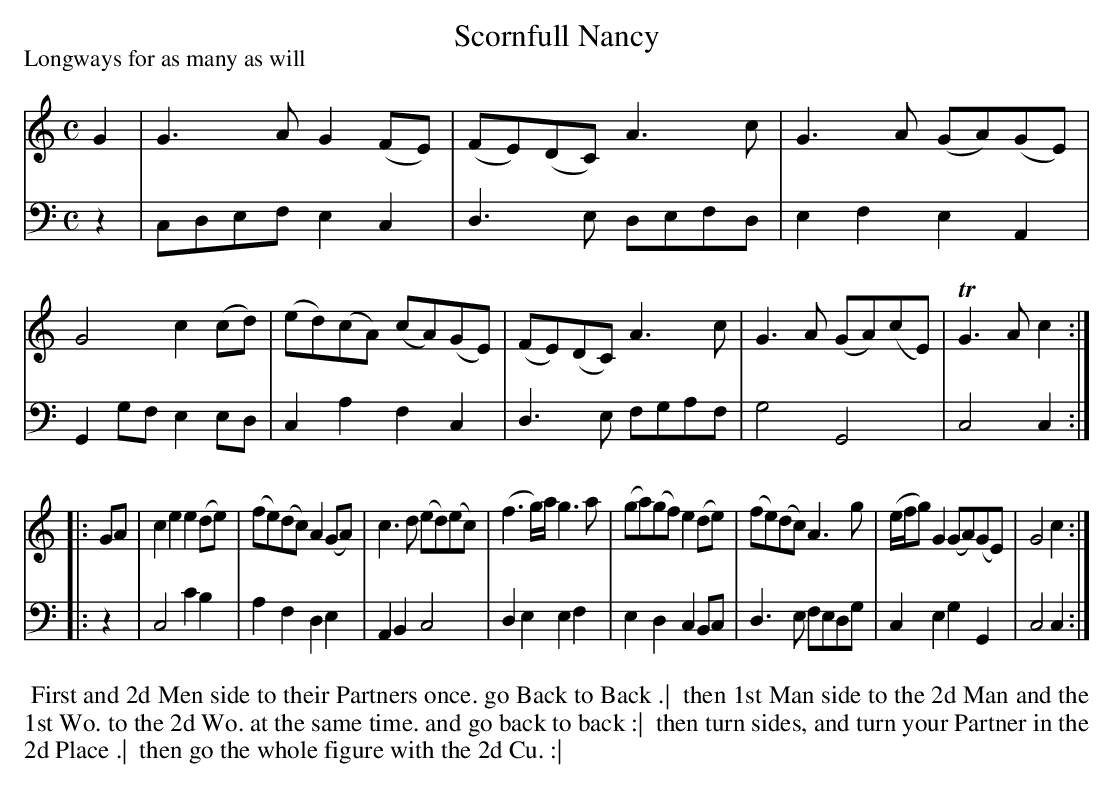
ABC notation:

X:1
T: Scornfull Nancy
P: Longways for as many as will
M: C
L: 1/8
K: C
V: 1
G2 |\
G3A G2(FE) | (FE)(DC) A3c | G3A (GA)(GE) | G4 c2(cd) |\
(ed)(cA) (cA)(GE) | (FE)(DC) A3c | G3A (GA)(cE) | TG3A c2 :|
|: GA |\
c2e2 e2(de) | (fe)(dc) A2(GA) | c3d (ed)(ec) | (f3g/)a/ g3a |\
(ga)(gf) e2(de) | (fe)(dc) A3g | (e/f/g) G2 (GA)(GE) | G4 c2 :|
V: 2 clef=bass middle=d
z2 |\
cdef e2c2 | d3e defd | e2f2 e2A2 | G2gf e2ed |\
c2a2 f2c2 | d3e fgaf | g4 G4 | c4 c2 :|
|: z2 |\
c4 c'2b2 | a2f2 d2e2 | A2B2 c4 | d2e2 e2f2 |\
e2d2 c2Bc |  d3e fedg | c2e2 g2G2 | c4 c2 :|
